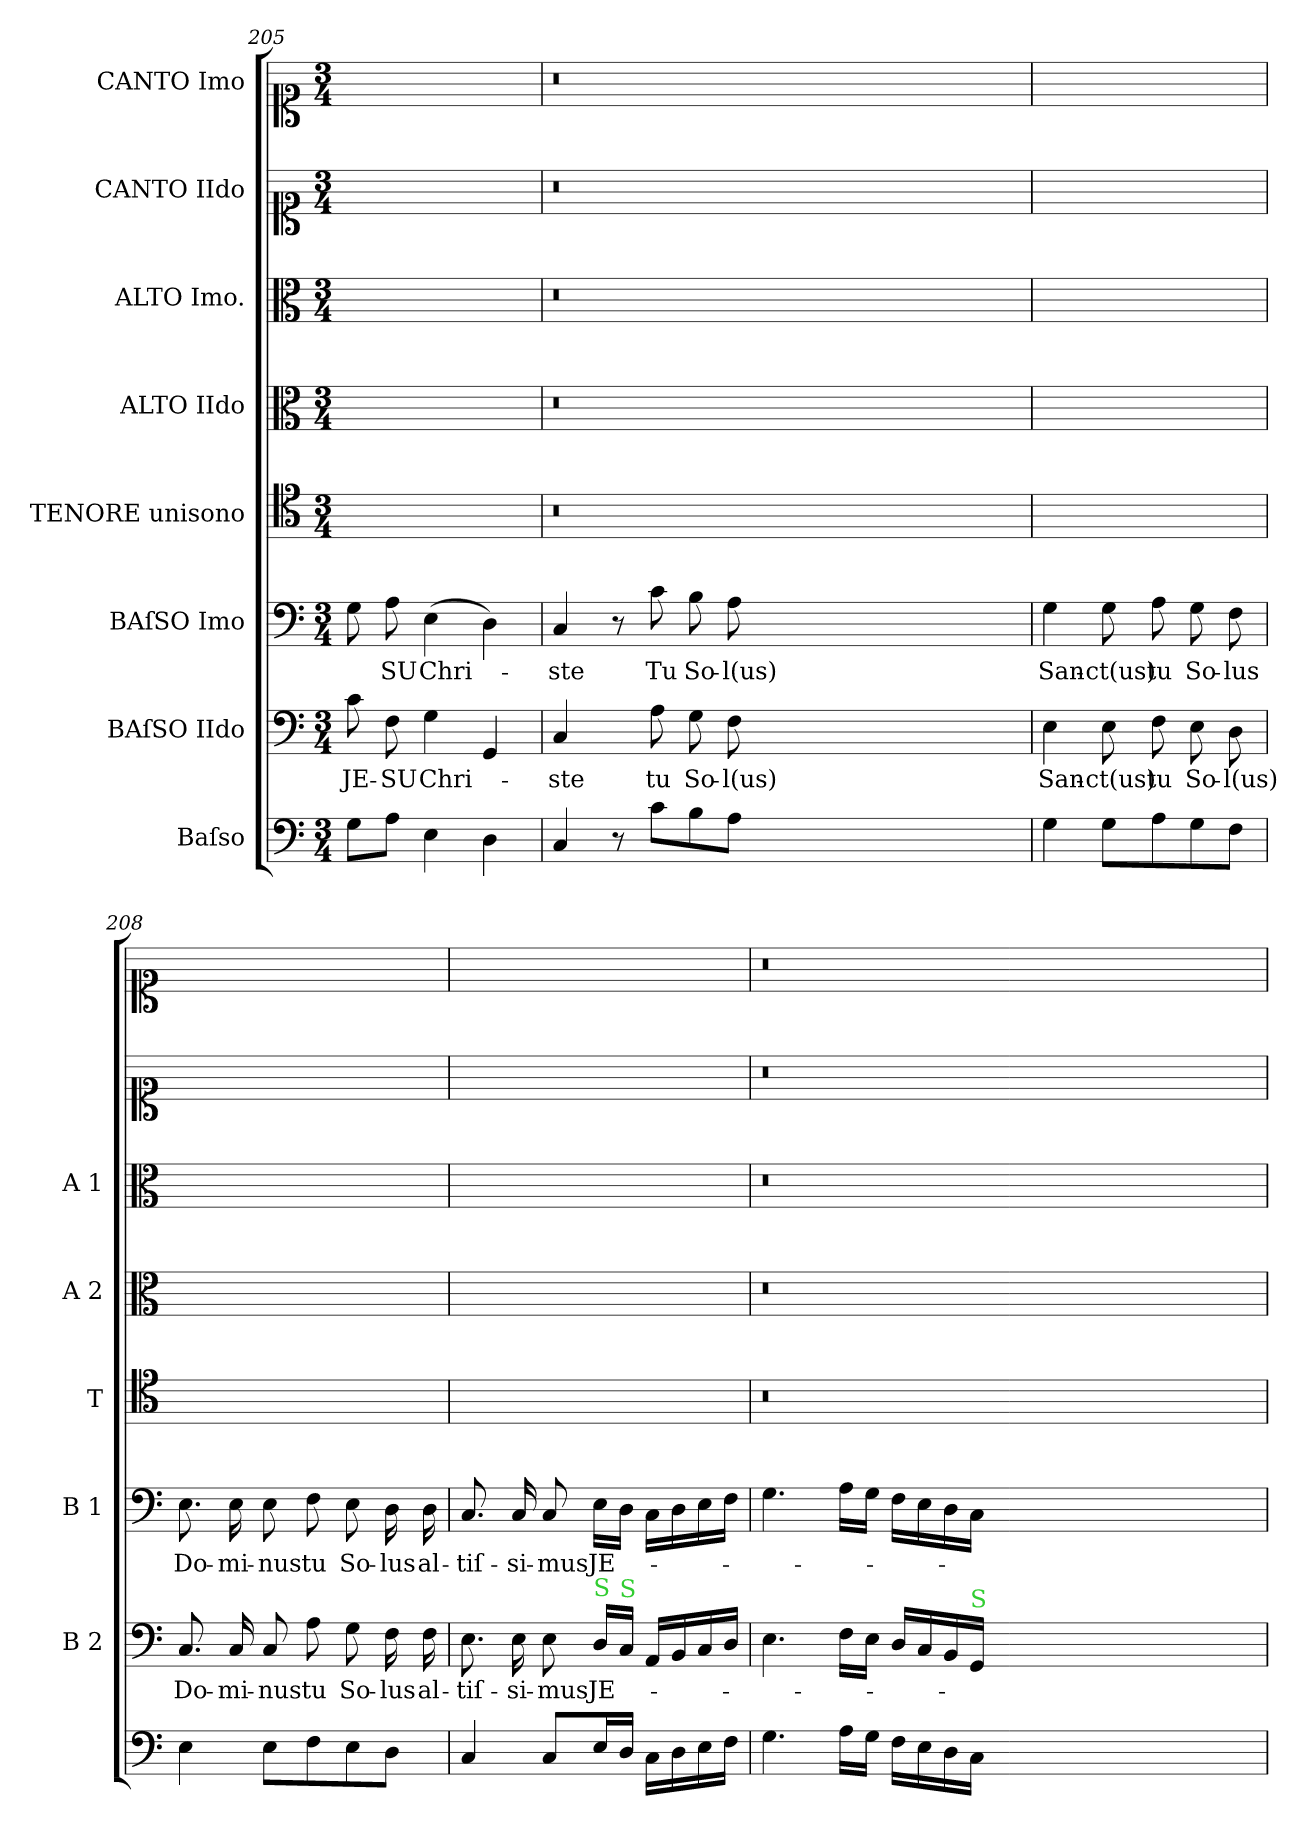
**kern	**kern	**text	**kern	**text	**kern	**kern	**kern	**kern	**kern
*part8	*part7	*part7	*part6	*part6	*part5	*part4	*part3	*part2	*part1
*staff8	*staff7	*staff7	*staff6	*staff6	*staff5	*staff4	*staff3	*staff2	*staff1
*I"Baſso	*I"BAſSO IIdo	*	*I"BAſSO Imo	*	*I"TENORE unisono	*I"ALTO IIdo	*I"ALTO Imo.	*I"CANTO IIdo	*I"CANTO Imo
*	*I'B 2	*	*I'B 1	*	*I'T	*I'A 2	*I'A 1	*	*
*clefF4	*clefF4	*	*clefF4	*	*clefC4	*clefC3	*clefC3	*clefC1	*clefC1
*k[]	*k[]	*	*k[]	*	*k[]	*k[]	*k[]	*k[]	*k[]
*C:	*C:	*	*C:	*	*C:	*C:	*C:	*C:	*C:
*M3/4	*M3/4	*	*M3/4	*	*M3/4	*M3/4	*M3/4	*M3/4	*M3/4
=205	=205	=205	=205	=205	=205	=205	=205	=205	=205
8G\L	8c\	JE-	8G\	.	2.ryy	2.ryy	2.ryy	2.ryy	2.ryy
8A\J	8F\	-SU	8A\	-SU	.	.	.	.	.
4E\	4G\	Chri-	(4E\	Chri-	.	.	.	.	.
4D\	4GG/	.	4D\)	.	.	.	.	.	.
=206	=206	=206	=206	=206	=206	=206	=206	=206	=206
4C/	4C/	-ste	4C/	-ste	0.r	0.r	0.r	0.r	0.r
8r	8ryy	.	8r	.	.	.	.	.	.
8c\L	8A\	tu	8c\	Tu	.	.	.	.	.
8B\	8G\	So-	8B\	So-	.	.	.	.	.
8A\J	8F\	-l(us)	8A\	-l(us)	.	.	.	.	.
0ryy	0ryy	.	0ryy	.	.	.	.	.	.
4ryy	4ryy	.	4ryy	.	.	.	.	.	.
=207	=207	=207	=207	=207	=207	=207	=207	=207	=207
4G\	4E\	San-	4G\	San-	2.ryy	2.ryy	2.ryy	2.ryy	2.ryy
8G\L	8E\	-ct(us)	8G\	-ct(us)	.	.	.	.	.
8A\	8F\	tu	8A\	tu	.	.	.	.	.
8G\	8E\	So-	8G\	So-	.	.	.	.	.
8F\J	8D\	-l(us)	8F\	-lus	.	.	.	.	.
=208	=208	=208	=208	=208	=208	=208	=208	=208	=208
4E\	8.C/	Do-	8.E\	Do-	2.ryy	2.ryy	2.ryy	2.ryy	2.ryy
.	16C/	-mi-	16E\	-mi-	.	.	.	.	.
8E\L	8C/	-nus	8E\	-nus	.	.	.	.	.
8F\	8A\	tu	8F\	tu	.	.	.	.	.
8E\	8G\	So-	8E\	So-	.	.	.	.	.
8D\J	16F\	-lus	16D\	-lus	.	.	.	.	.
.	16F\	al-	16D\	al-	.	.	.	.	.
=209	=209	=209	=209	=209	=209	=209	=209	=209	=209
4C/	8.E\	-tiſ-	8.C/	-tiſ-	2.ryy	2.ryy	2.ryy	2.ryy	2.ryy
.	16E\	-si-	16C/	-si-	.	.	.	.	.
8C/L	8E\	-mus	8C/	-mus	.	.	.	.	.
!	!LO:TX:a:color=limegreen:t=S	!	!	!	!	!	!	!	!
16E/L	16D/LL	JE-	16E\LL	JE-	.	.	.	.	.
!	!LO:TX:a:color=limegreen:t=S	!	!	!	!	!	!	!	!
16D/JJ	16C/JJ	.	16D\JJ	.	.	.	.	.	.
16C\LL	16AA/LL	.	16C\LL	.	.	.	.	.	.
16D\	16BB/	.	16D\	.	.	.	.	.	.
16E\	16C/	.	16E\	.	.	.	.	.	.
16F\JJ	16D/JJ	.	16F\JJ	.	.	.	.	.	.
=210	=210	=210	=210	=210	=210	=210	=210	=210	=210
4.G\	4.E\	.	4.G\	.	0.r	0.r	0.r	0.r	0.r
16A\LL	16F\LL	.	16A\LL	.	.	.	.	.	.
16G\JJ	16E\JJ	.	16G\JJ	.	.	.	.	.	.
16F\LL	16D/LL	.	16F\LL	.	.	.	.	.	.
16E\	16C/	.	16E\	.	.	.	.	.	.
16D\	16BB/	.	16D\	.	.	.	.	.	.
!	!LO:TX:a:color=limegreen:t=S	!	!	!	!	!	!	!	!
16C\JJ	16GG/JJ	.	16C\JJ	.	.	.	.	.	.
0ryy	0ryy	.	0ryy	.	.	.	.	.	.
4ryy	4ryy	.	4ryy	.	.	.	.	.	.
=	=	=	=	=	=	=	=	=	=
*-	*-	*-	*-	*-	*-	*-	*-	*-	*-
